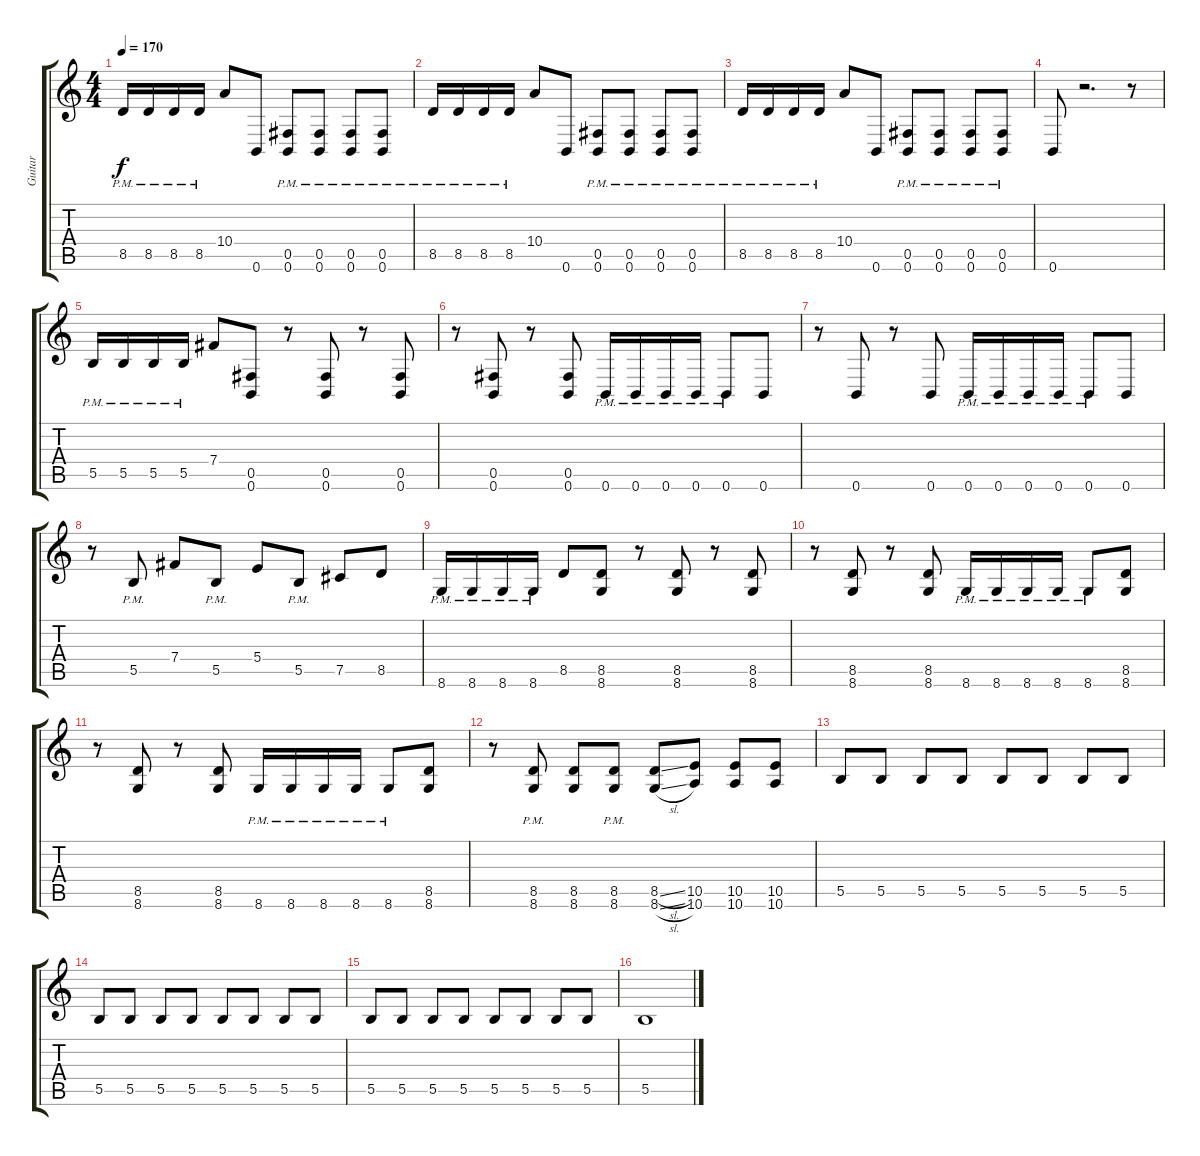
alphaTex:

\track ("Guitar" "Guitar") {instrument distortionguitar}
\staff {score tabs}
\tuning (Db4 Ab3 E3 B2 Gb2 B1) {hide}
\ts (4 4)
\tempo 170
\clef g2
\ks c
8.5{pm}.16{dy f} 8.5{pm}.16 8.5{pm}.16 8.5{pm}.16 10.4.8 0.6.8 (0.5{pm} 0.6{pm}).8 (0.5{pm} 0.6{pm}).8 (0.5{pm} 0.6{pm}).8 (0.5{pm} 0.6{pm}).8 |
8.5{pm}.16 8.5{pm}.16 8.5{pm}.16 8.5{pm}.16 10.4.8 0.6.8 (0.5{pm} 0.6{pm}).8 (0.5{pm} 0.6{pm}).8 (0.5{pm} 0.6{pm}).8 (0.5{pm} 0.6{pm}).8 |
8.5{pm}.16 8.5{pm}.16 8.5{pm}.16 8.5{pm}.16 10.4.8 0.6.8 (0.5{pm} 0.6{pm}).8 (0.5{pm} 0.6{pm}).8 (0.5{pm} 0.6{pm}).8 (0.5{pm} 0.6{pm}).8 |
0.6.8 r.2{d} r.8 |
5.5{pm}.16 5.5{pm}.16 5.5{pm}.16 5.5{pm}.16 7.4.8 (0.5 0.6).8 r.8 (0.5 0.6).8 r.8 (0.5 0.6).8 |
r.8 (0.5 0.6).8 r.8 (0.5 0.6).8 0.6{pm}.16 0.6{pm}.16 0.6{pm}.16 0.6{pm}.16 0.6{pm}.8 0.6.8 |
r.8 0.6.8 r.8 0.6.8 0.6{pm}.16 0.6{pm}.16 0.6{pm}.16 0.6{pm}.16 0.6{pm}.8 0.6.8 |
r.8 5.5{pm}.8 7.4.8 5.5{pm}.8 5.4.8 5.5{pm}.8 7.5.8 8.5.8 |
8.6{pm}.16 8.6{pm}.16 8.6{pm}.16 8.6{pm}.16 8.5.8 (8.5 8.6).8 r.8 (8.5 8.6).8 r.8 (8.5 8.6).8 |
r.8 (8.5 8.6).8 r.8 (8.5 8.6).8 8.6{pm}.16 8.6{pm}.16 8.6{pm}.16 8.6{pm}.16 8.6{pm}.8 (8.5 8.6).8 |
r.8 (8.5 8.6).8 r.8 (8.5 8.6).8 8.6{pm}.16 8.6{pm}.16 8.6{pm}.16 8.6{pm}.16 8.6{pm}.8 (8.5 8.6).8 |
r.8 (8.5{pm} 8.6{pm}).8 (8.5 8.6).8 (8.5{pm} 8.6{pm}).8 (8.5{sl} 8.6{sl}).8 (10.5 10.6).8 (10.5 10.6).8 (10.5 10.6).8 |
5.5.8 5.5.8 5.5.8 5.5.8 5.5.8 5.5.8 5.5.8 5.5.8 |
5.5.8 5.5.8 5.5.8 5.5.8 5.5.8 5.5.8 5.5.8 5.5.8 |
5.5.8 5.5.8 5.5.8 5.5.8 5.5.8 5.5.8 5.5.8 5.5.8 |
5.5.1
